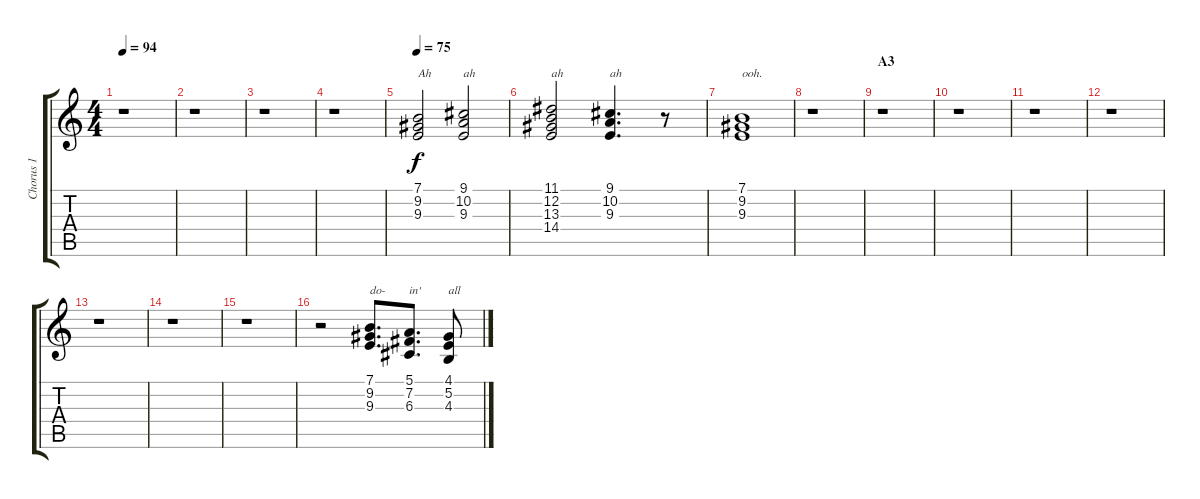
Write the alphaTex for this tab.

\track ("Chorus 1" "Chorus 1") {instrument synthvoice}
\staff {score tabs}
\tuning (E4 B3 G3 D3 A2 E2) {hide}
\ts (4 4)
\tempo 94
\clef g2
\ks c
r.1{dy f} |
r.1 |
r.1 |
r.1 |
\tempo 75
(7.1 9.2 9.3).2{txt "Ah"} (9.1 10.2 9.3).2{txt "ah"} |
(11.1 12.2 13.3 14.4).2{txt "ah"} (9.1 10.2 9.3).4{d txt "ah"} r.8 |
(7.1 9.2 9.3).1{txt "ooh."} |
r.1 |
\section ("" "A3")
r.1 |
r.1 |
r.1 |
r.1 |
r.1 |
r.1 |
r.1 |
r.2 (7.1 9.2 9.3).8{d txt "do-"} (5.1 7.2 6.3).8{d txt "in'"} (4.1 5.2 4.3).8{txt "all"}
